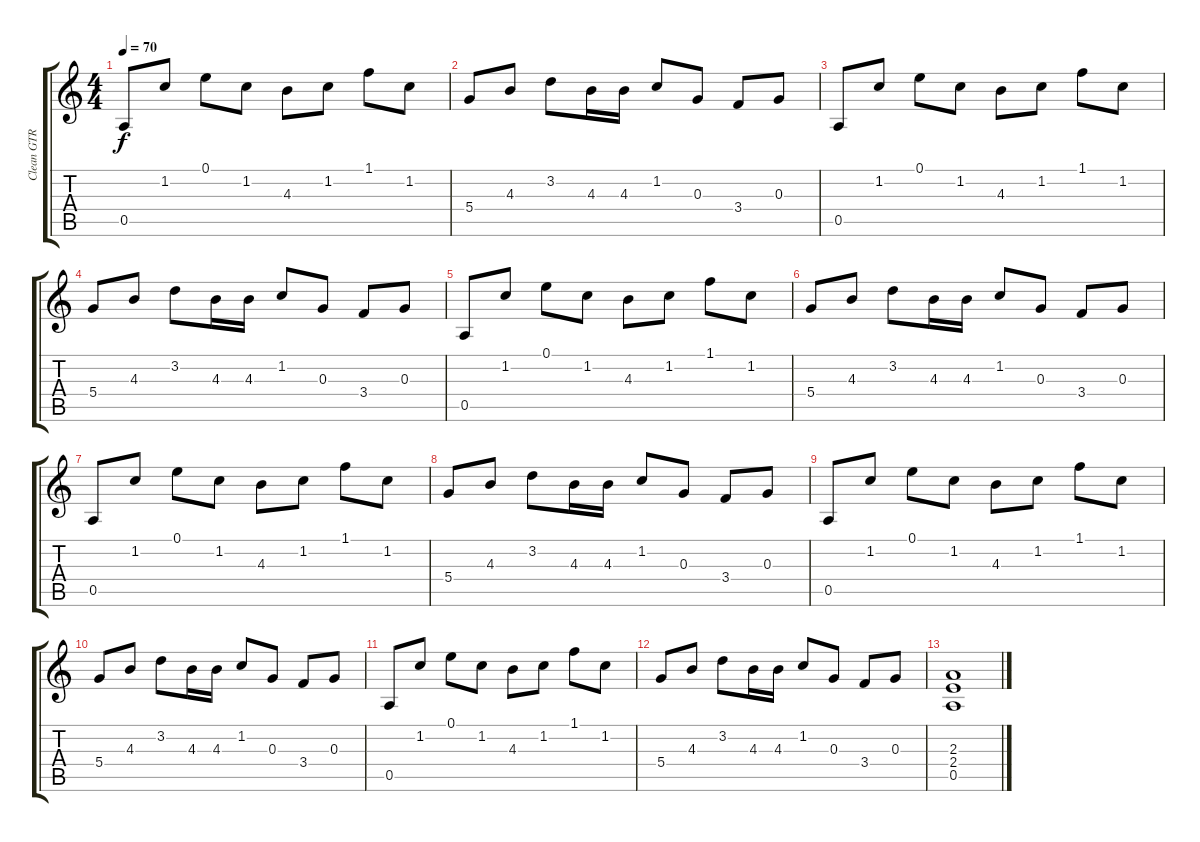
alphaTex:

\track ("Clean GTR" "Clean GTR") {instrument electricguitarclean}
\staff {score tabs}
\tuning (E4 B3 G3 D3 A2 E2) {hide}
\ts (4 4)
\tempo 70
\clef g2
\ks c
0.5.8{dy f} 1.2.8 0.1.8 1.2.8 4.3.8 1.2.8 1.1.8 1.2.8 |
5.4.8 4.3.8 3.2.8 4.3.16 4.3.16 1.2.8 0.3.8 3.4.8 0.3.8 |
0.5.8 1.2.8 0.1.8 1.2.8 4.3.8 1.2.8 1.1.8 1.2.8 |
5.4.8 4.3.8 3.2.8 4.3.16 4.3.16 1.2.8 0.3.8 3.4.8 0.3.8 |
0.5.8 1.2.8 0.1.8 1.2.8 4.3.8 1.2.8 1.1.8 1.2.8 |
5.4.8 4.3.8 3.2.8 4.3.16 4.3.16 1.2.8 0.3.8 3.4.8 0.3.8 |
0.5.8 1.2.8 0.1.8 1.2.8 4.3.8 1.2.8 1.1.8 1.2.8 |
5.4.8 4.3.8 3.2.8 4.3.16 4.3.16 1.2.8 0.3.8 3.4.8 0.3.8 |
0.5.8 1.2.8 0.1.8 1.2.8 4.3.8 1.2.8 1.1.8 1.2.8 |
5.4.8 4.3.8 3.2.8 4.3.16 4.3.16 1.2.8 0.3.8 3.4.8 0.3.8 |
0.5.8 1.2.8 0.1.8 1.2.8 4.3.8 1.2.8 1.1.8 1.2.8 |
5.4.8 4.3.8 3.2.8 4.3.16 4.3.16 1.2.8 0.3.8 3.4.8 0.3.8 |
(2.3 2.4 0.5).1
